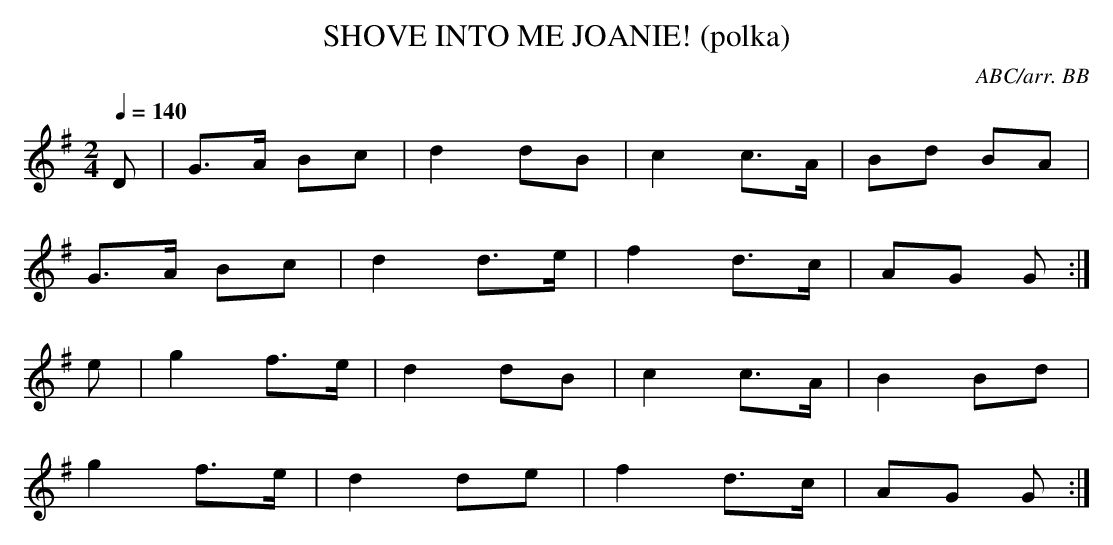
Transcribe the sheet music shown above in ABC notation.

X:1
T:SHOVE INTO ME JOANIE! (polka)
C:ABC/arr. BB
L:1/8
M:2/4
Q:1/4=140
K:G
D|G>A Bc|d2 dB|c2 c>A|Bd BA|
G>A Bc|d2 d>e|f2 d>c|AG G:|
e|g2 f>e|d2 dB|c2 c>A|B2 Bd|
g2 f>e|d2 de|f2 d>c|AG G:|
